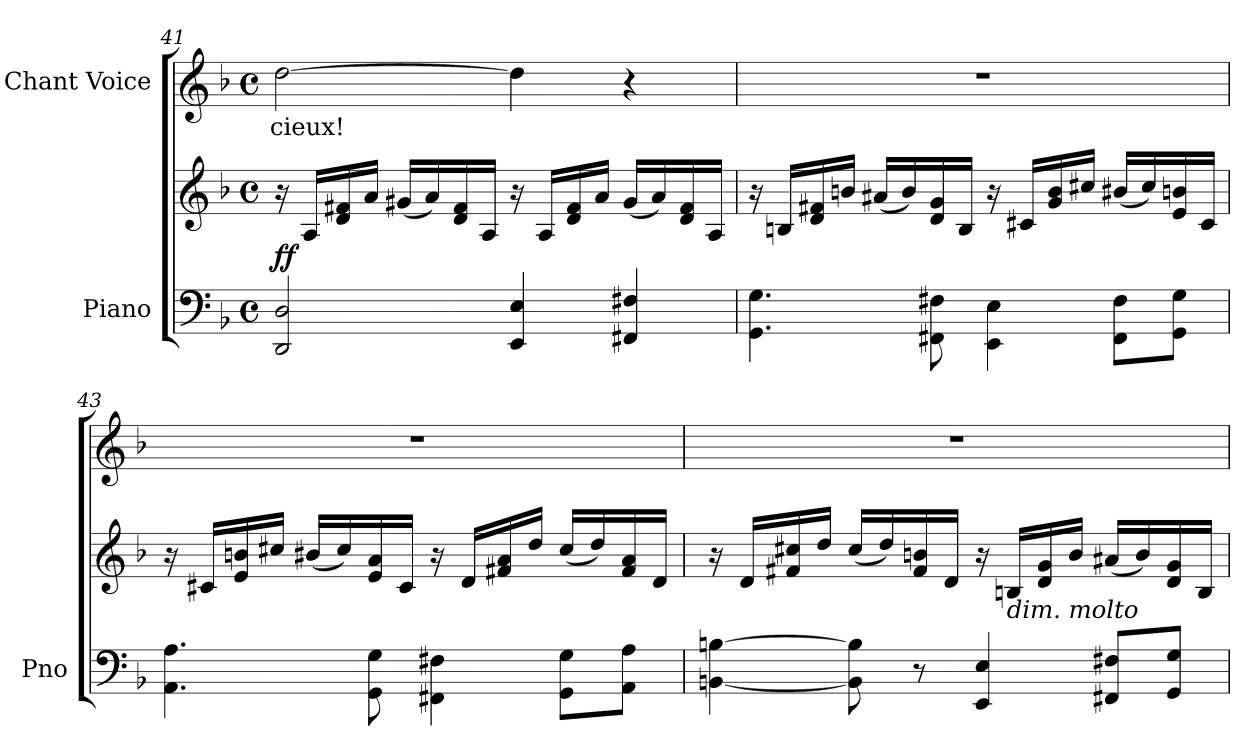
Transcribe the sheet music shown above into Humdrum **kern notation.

**kern	**kern	**dynam	**kern	**text
*part2	*part2	*part2	*part1	*part1
*staff3	*staff2	*staff2/3	*staff1	*staff1
*I"Piano	*	*	*I"Chant Voice	*
*I'Pno	*	*	*	*
!!LO:LB:g=z
*clefF4	*clefG2	*	*clefG2	*
*k[b-]	*k[b-]	*	*k[b-]	*
*M4/4	*M4/4	*	*M4/4	*
*met(c)	*met(c)	*	*met(c)	*
=41	=41	=41	=41	=41
!	!	!LO:DY:b	!	!LO:LY:b
2DD/ 2D/	16r	ff	[2dd\	cieux!
.	16A/LL	.	.	.
.	16d/ 16f#X/	.	.	.
.	16a/JJ	.	.	.
.	(16g#X/LL	.	.	.
.	16a/)	.	.	.
.	16d/ 16f#/	.	.	.
.	16A/JJ	.	.	.
4EE/ 4E/	16r	.	4dd\]	.
.	16A/LL	.	.	.
.	16d/ 16f#/	.	.	.
.	16a/JJ	.	.	.
4FF#X/ 4F#X/	(16g#/LL	.	4r	.
.	16a/)	.	.	.
.	16d/ 16f#/	.	.	.
.	16A/JJ	.	.	.
!!LO:LB:g=z
=42	=42	=42	=42	=42
4.GG\ 4.G\	16r	.	1r	.
.	16Bn/LL	.	.	.
.	16d/ 16f#X/	.	.	.
.	16bn/JJ	.	.	.
.	(16a#X/LL	.	.	.
.	16b/)	.	.	.
8FF#X\ 8F#X\	16d/ 16g/	.	.	.
.	16B/JJ	.	.	.
4EE\ 4E\	16r	.	.	.
.	16c#X/LL	.	.	.
.	16g/ 16b/	.	.	.
.	16cc#X/JJ	.	.	.
8FF#\ 8F#\L	(16b#X/LL	.	.	.
.	16cc#/)	.	.	.
8GG\ 8G\J	16e/ 16bn/	.	.	.
.	16c#/JJ	.	.	.
!!LO:PB:g=z
=43	=43	=43	=43	=43
4.AA\ 4.A\	16r	.	1r	.
.	16c#X/LL	.	.	.
.	16e/ 16bn/	.	.	.
.	16cc#X/JJ	.	.	.
.	(16b#X/LL	.	.	.
.	16cc#/)	.	.	.
8GG\ 8G\	16e/ 16a/	.	.	.
.	16c#/JJ	.	.	.
4FF#X\ 4F#X\	16r	.	.	.
.	16d/LL	.	.	.
.	16f#X/ 16a/	.	.	.
.	16dd/JJ	.	.	.
8GG\ 8G\L	(16cc#/LL	.	.	.
.	16dd/)	.	.	.
8AA\ 8A\J	16f#/ 16a/	.	.	.
.	16d/JJ	.	.	.
!!LO:LB:g=z
=44	=44	=44	=44	=44
[4BBn\ [4Bn\	16r	.	1r	.
.	16d/LL	.	.	.
.	16f#X/ 16cc#X/	.	.	.
.	16dd/JJ	.	.	.
8BB\] 8B\]	(16cc#/LL	.	.	.
.	16dd/)	.	.	.
8r	16f#/ 16bn/	.	.	.
.	16d/JJ	.	.	.
4EE/ 4E/	16r	.	.	.
!	!LO:TX:b:i:t=dim. molto	!	!	!
.	16Bn/LL	.	.	.
.	16d/ 16g/	.	.	.
.	16b/JJ	.	.	.
8FF#X/ 8F#X/L	(16a#X/LL	.	.	.
.	16b/)	.	.	.
8GG/ 8G/J	16d/ 16g/	.	.	.
.	16B/JJ	.	.	.
=	=	=	=	=
*-	*-	*-	*-	*-
